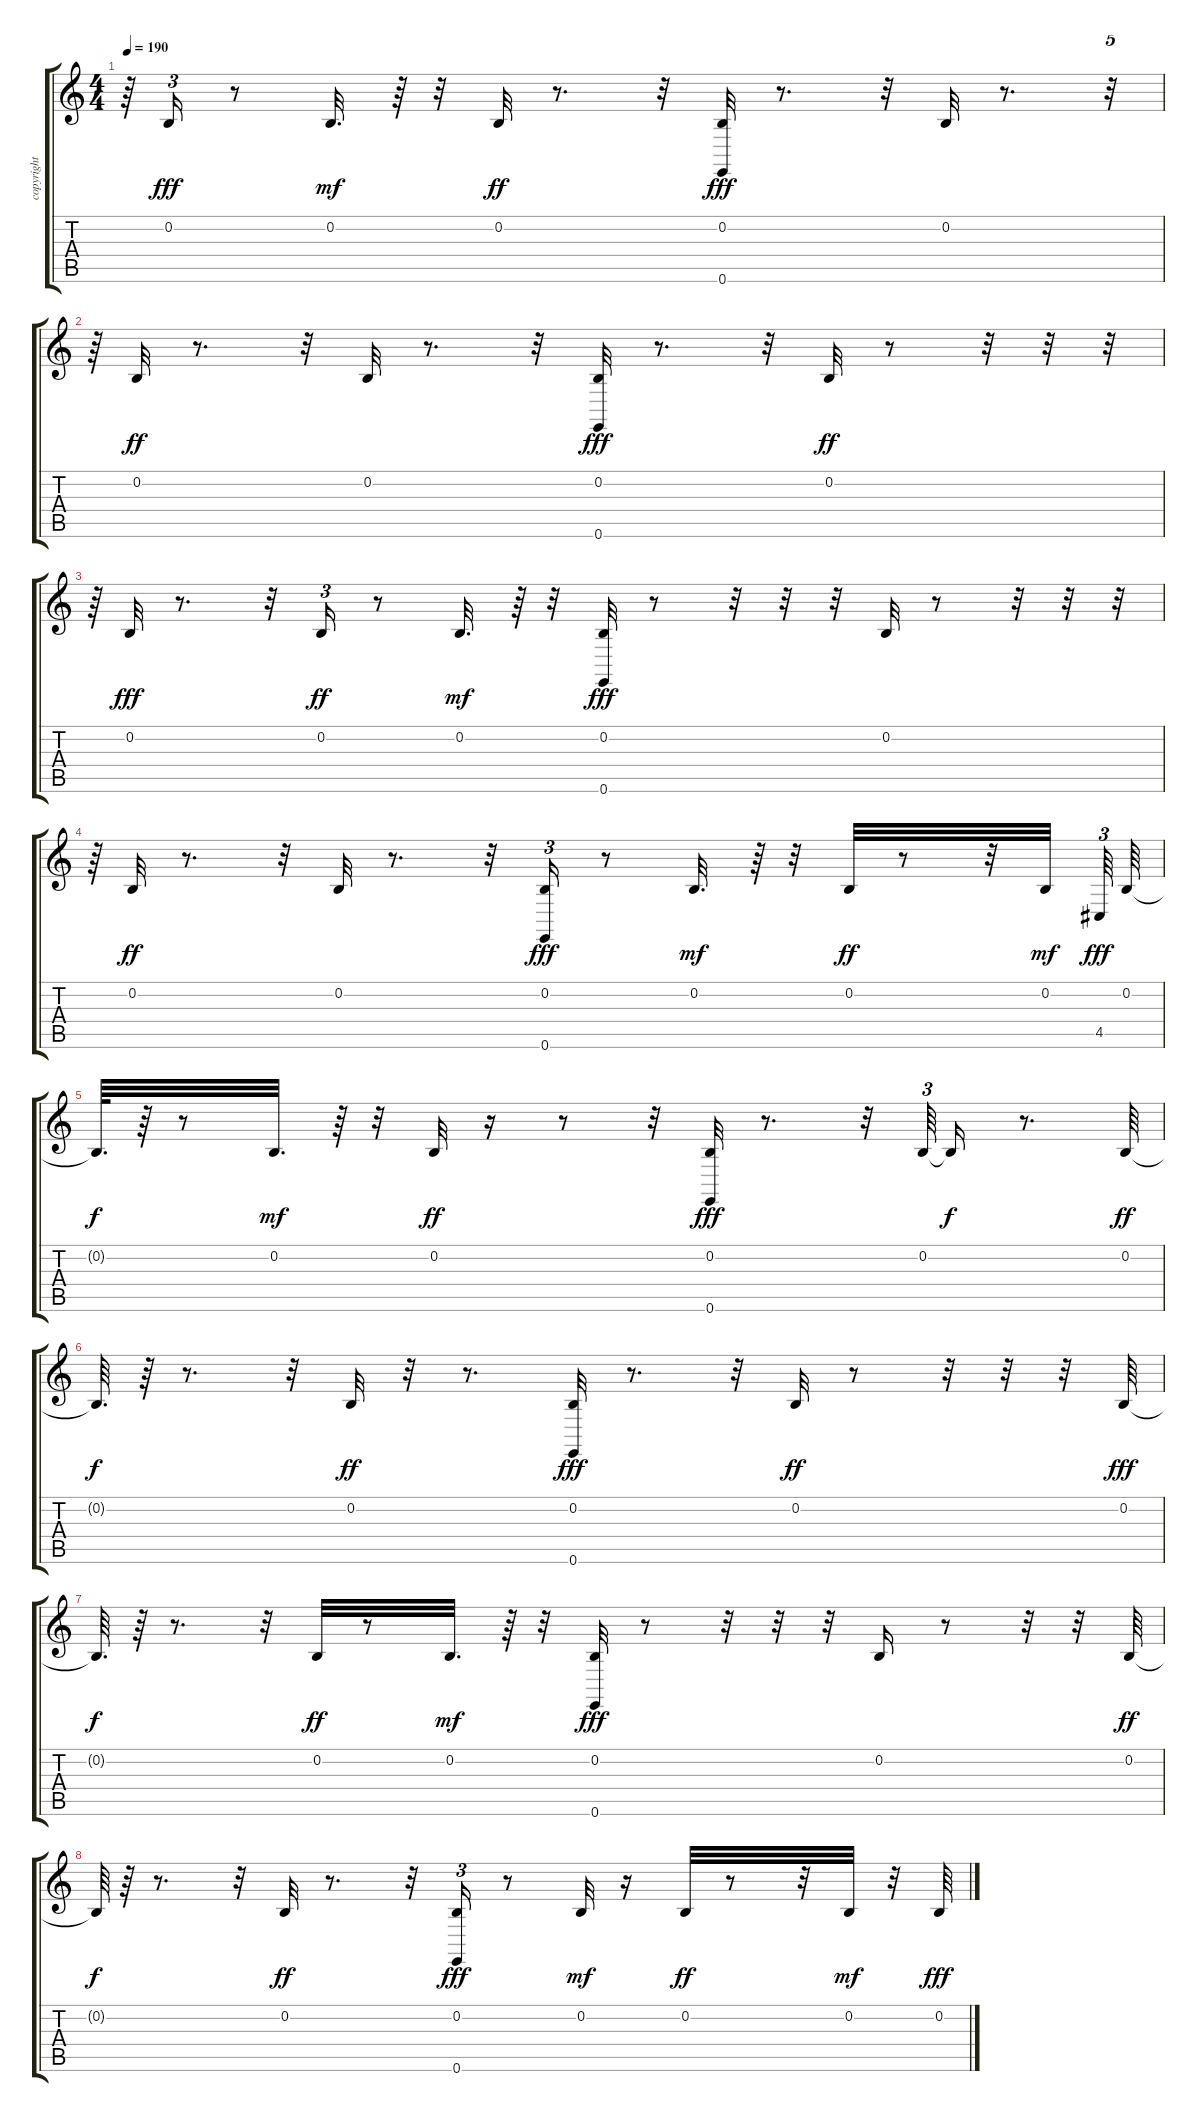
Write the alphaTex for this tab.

\track ("copyright 1998 by" "copyright ") {instrument acousticgrandpiano}
\staff {score tabs}
\tuning (E4 B3 G3 D3 A2 E2) {hide}
\ts (4 4)
\tempo 190
\clef g2
\ks c
r.64{dy mf} 0.2.16{tu (3 2) dy fff} r.8 0.2.32{d dy mf} r.64 r.32 0.2.32{dy ff} r.8{d} r.32 (0.2 0.6).32{dy fff} r.8{d} r.32 0.2.32 r.8{d} r.32{tu (5 4)} |
r.64 0.2.32{dy ff} r.8{d} r.32 0.2.32 r.8{d} r.32 (0.2 0.6).32{dy fff} r.8{d} r.32 0.2.32{dy ff} r.8 r.32 r.32 r.32{tu (5 4)} |
r.64 0.2.32{dy fff} r.8{d} r.32 0.2.16{tu (3 2) dy ff} r.8 0.2.32{d dy mf} r.64 r.32 (0.2 0.6).32{dy fff} r.8 r.32 r.32 r.32 0.2.32 r.8 r.32 r.32 r.32{tu (5 4)} |
r.64 0.2.32{dy ff} r.8{d} r.32 0.2.32 r.8{d} r.32 (0.2 0.6).16{tu (3 2) dy fff} r.8 0.2.32{d dy mf} r.64 r.32 0.2.32{dy ff} r.8 r.32 0.2.32{dy mf} 4.5.64{tu (3 2) dy fff} 0.2.64 |
0.2{t}.64{d dy f} r.64 r.8 0.2.32{d dy mf} r.64 r.32 0.2.32{dy ff} r.16 r.8 r.32 (0.2 0.6).32{dy fff} r.8{d} r.32 0.2.64{tu (3 2)} 0.2{t}.16{dy f} r.8{d} 0.2.64{dy ff} |
0.2{t}.64{d dy f} r.64 r.8{d} r.32 0.2.32{dy ff} r.32 r.8{d} (0.2 0.6).32{dy fff} r.8{d} r.32 0.2.32{dy ff} r.8 r.32 r.32 r.32 0.2.64{dy fff} |
0.2{t}.64{d dy f} r.64 r.8{d} r.32 0.2.32{dy ff} r.8 0.2.32{d dy mf} r.64 r.32 (0.2 0.6).32{dy fff} r.8 r.32 r.32 r.32 0.2.16 r.8 r.32 r.32 0.2.64{dy ff} |
0.2{t}.64{dy f} r.64 r.8{d} r.32 0.2.32{dy ff} r.8{d} r.32 (0.2 0.6).16{tu (3 2) dy fff} r.8 0.2.32{dy mf} r.16 0.2.32{dy ff} r.8 r.32 0.2.32{dy mf} r.32 0.2.64{dy fff}
